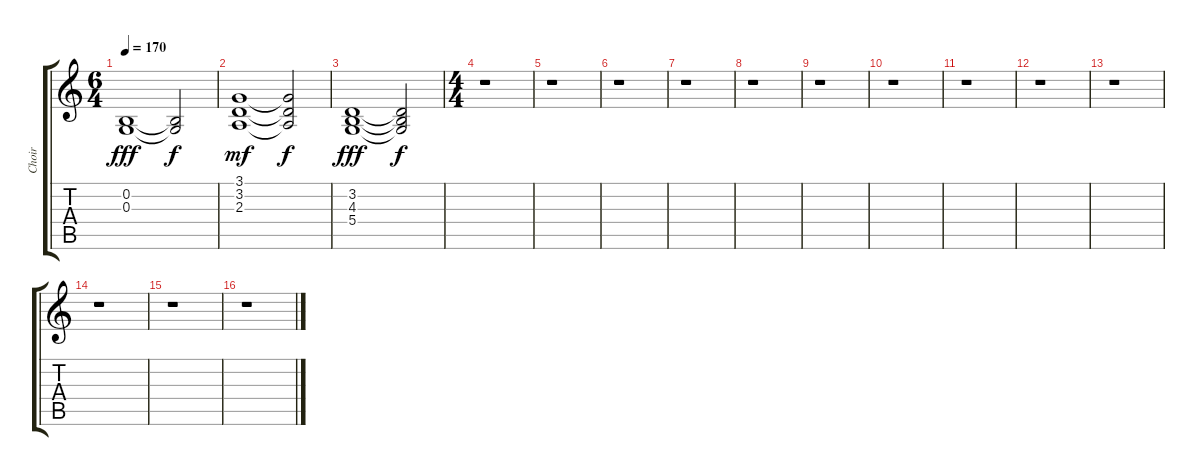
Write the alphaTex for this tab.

\track ("Choir" "Choir") {instrument choiraahs}
\staff {score tabs}
\tuning (E4 B3 G3 D3 A2 E2) {hide}
\ts (6 4)
\tempo 170
\clef g2
\ks c
(0.2 0.3).1{dy fff} (0.2{t} 0.3{t}).2{dy f} |
(3.1 3.2 2.3).1{dy mf} (3.1{t} 3.2{t} 2.3{t}).2{dy f} |
(3.2 4.3 5.4).1{dy fff} (3.2{t} 4.3{t} 5.4{t}).2{dy f} |
\ts (4 4)
r.1 |
r.1 |
r.1 |
r.1 |
r.1 |
r.1 |
r.1 |
r.1 |
r.1 |
r.1 |
r.1 |
r.1 |
r.1
